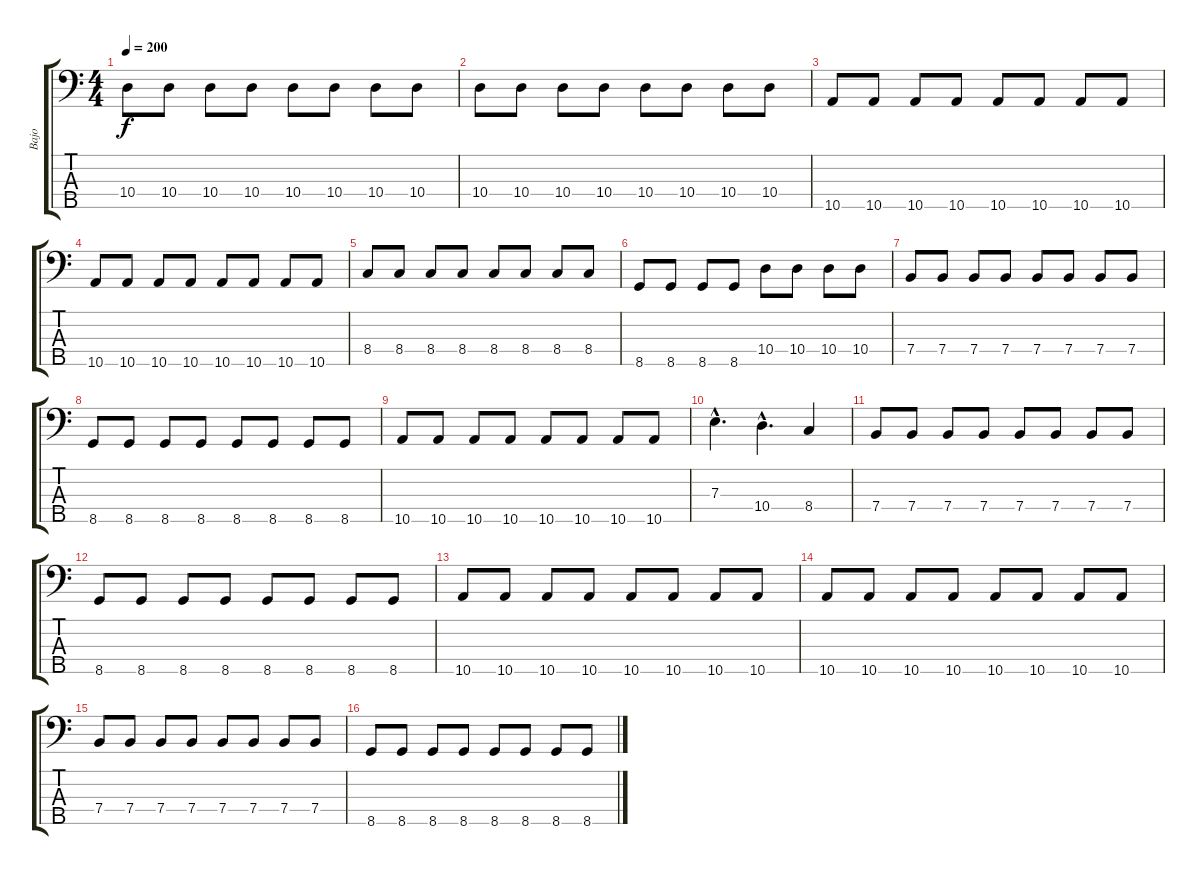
\track ("Bajo " "Bajo ") {instrument electricbassfinger}
\staff {score tabs}
\tuning (G2 D2 A1 E1 B0) {hide}
\ts (4 4)
\tempo 200
\clef f4
\ks c
10.4.8{dy f} 10.4.8 10.4.8 10.4.8 10.4.8 10.4.8 10.4.8 10.4.8 |
10.4.8 10.4.8 10.4.8 10.4.8 10.4.8 10.4.8 10.4.8 10.4.8 |
10.5.8 10.5.8 10.5.8 10.5.8 10.5.8 10.5.8 10.5.8 10.5.8 |
10.5.8 10.5.8 10.5.8 10.5.8 10.5.8 10.5.8 10.5.8 10.5.8 |
8.4.8 8.4.8 8.4.8 8.4.8 8.4.8 8.4.8 8.4.8 8.4.8 |
8.5.8 8.5.8 8.5.8 8.5.8 10.4.8 10.4.8 10.4.8 10.4.8 |
7.4.8 7.4.8 7.4.8 7.4.8 7.4.8 7.4.8 7.4.8 7.4.8 |
8.5.8 8.5.8 8.5.8 8.5.8 8.5.8 8.5.8 8.5.8 8.5.8 |
10.5.8 10.5.8 10.5.8 10.5.8 10.5.8 10.5.8 10.5.8 10.5.8 |
7.3{hac}.4{d} 10.4{hac}.4{d} 8.4.4 |
7.4.8 7.4.8 7.4.8 7.4.8 7.4.8 7.4.8 7.4.8 7.4.8 |
8.5.8 8.5.8 8.5.8 8.5.8 8.5.8 8.5.8 8.5.8 8.5.8 |
10.5.8 10.5.8 10.5.8 10.5.8 10.5.8 10.5.8 10.5.8 10.5.8 |
10.5.8 10.5.8 10.5.8 10.5.8 10.5.8 10.5.8 10.5.8 10.5.8 |
7.4.8 7.4.8 7.4.8 7.4.8 7.4.8 7.4.8 7.4.8 7.4.8 |
8.5.8 8.5.8 8.5.8 8.5.8 8.5.8 8.5.8 8.5.8 8.5.8
